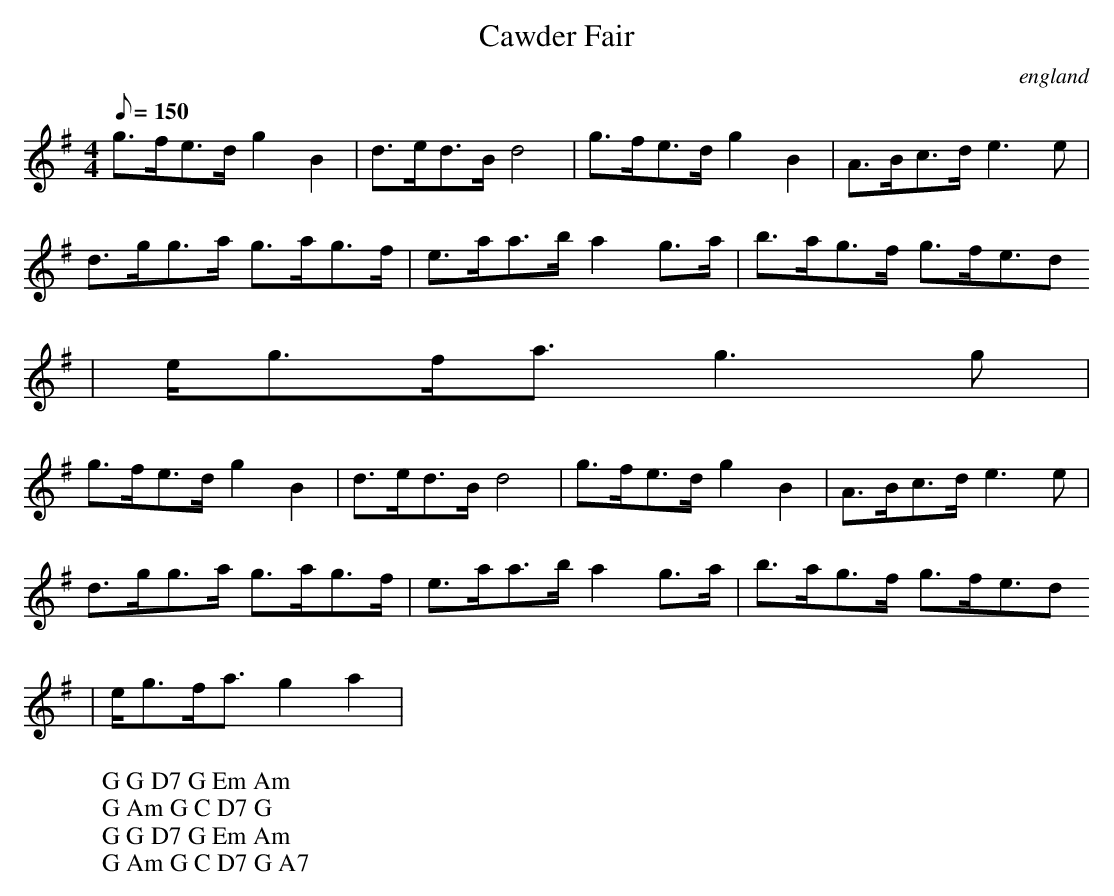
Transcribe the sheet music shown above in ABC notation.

X:1
T:Cawder Fair
O:england
M:4/4
L:1/8
Q:150
K:G
g3/2f/e3/2d/ g2B2|d3/2e/d3/2B/ d4|g3/2f/e3/2d/ g2B2|A3/2B/c3/2d/ e3e|
W: G G D7 G Em Am
d3/2g/g3/2a/ g3/2a/g3/2f/|e3/2a/a3/2b/ a2g3/2a/|b3/2a/g3/2f/ g3/2f/e3/2d
/|e/g3/2f/a3/2 g3g|
W: G Am G C D7 G
g3/2f/e3/2d/ g2B2|d3/2e/d3/2B/ d4|g3/2f/e3/2d/ g2B2|A3/2B/c3/2d/ e3e|
W: G G D7 G Em Am
d3/2g/g3/2a/ g3/2a/g3/2f/|e3/2a/a3/2b/ a2g3/2a/|b3/2a/g3/2f/ g3/2f/e3/2d
/|e/g3/2f/a3/2 g2a2|
W: G Am G C D7 G A7
